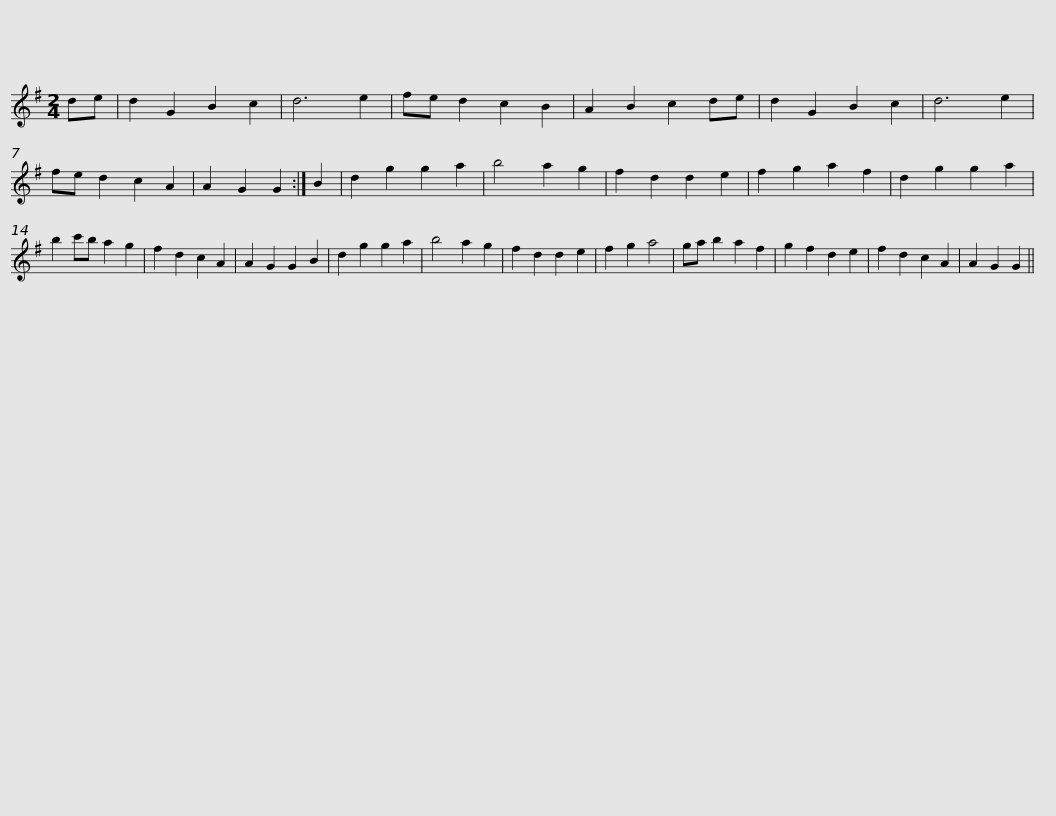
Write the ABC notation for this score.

X:1
L:1/8
M:2/4
I:linebreak $
K:G
V:1 treble
V:1
 de | d2 G2 B2 c2 | d6 e2 | fe d2 c2 B2 | A2 B2 c2 de |$ %5
 d2 G2 B2 c2 | d6 e2 | fe d2 c2 A2 | A2 G2 G2 :|$ B2 | %10
 d2 g2 g2 a2 | b4 a2 g2 | f2 d2 d2 e2 | f2 g2 a2 f2 |$ d2 g2 g2 a2 | %15
 b2 c'b a2 g2 | f2 d2 c2 A2 | A2 G2 G2 B2 |$ d2 g2 g2 a2 | b4 a2 g2 | %20
 f2 d2 d2 e2 | f2 g2 a4 |$ ga b2 a2 f2 | g2 f2 d2 e2 | f2 d2 c2 A2 | %25
 A2 G2 G2 || %26
